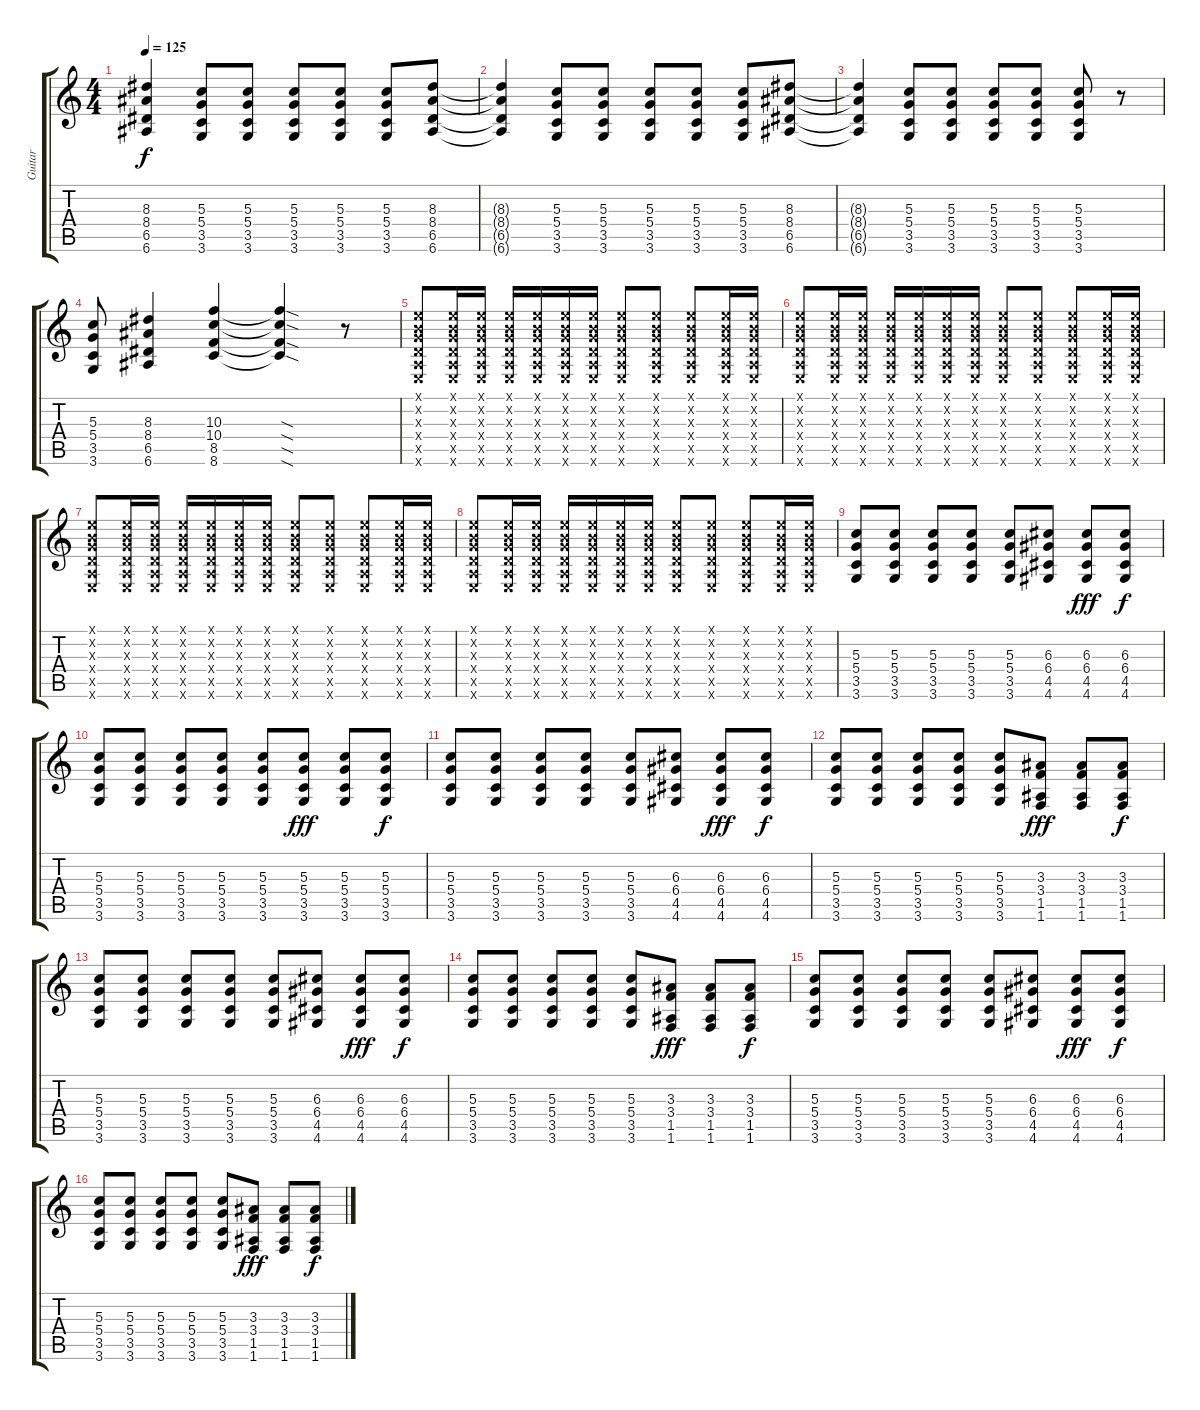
\track ("Guitar" "Guitar") {instrument overdrivenguitar}
\staff {score tabs}
\tuning (E4 B3 G3 D3 A2 E2) {hide}
\ts (4 4)
\tempo 125
\clef g2
\ks c
(8.3 8.4 6.5 6.6).4{dy f} (5.3 5.4 3.5 3.6).8 (5.3 5.4 3.5 3.6).8 (5.3 5.4 3.5 3.6).8 (5.3 5.4 3.5 3.6).8 (5.3 5.4 3.5 3.6).8 (8.3 8.4 6.5 6.6).8 |
(8.3{t} 8.4{t} 6.5{t} 6.6{t}).4 (5.3 5.4 3.5 3.6).8 (5.3 5.4 3.5 3.6).8 (5.3 5.4 3.5 3.6).8 (5.3 5.4 3.5 3.6).8 (5.3 5.4 3.5 3.6).8 (8.3 8.4 6.5 6.6).8 |
(8.3{t} 8.4{t} 6.5{t} 6.6{t}).4 (5.3 5.4 3.5 3.6).8 (5.3 5.4 3.5 3.6).8 (5.3 5.4 3.5 3.6).8 (5.3 5.4 3.5 3.6).8 (5.3 5.4 3.5 3.6).8 r.8 |
(5.3 5.4 3.5 3.6).8 (8.3 8.4 6.5 6.6).4 (10.3 10.4 8.5 8.6).4 (10.3{sod t} 10.4{sod t} 8.5{sod t} 8.6{sod t}).4 r.8 |
(0.1{x} 0.2{x} 0.3{x} 0.4{x} 0.5{x} 0.6{x}).8 (0.1{x} 0.2{x} 0.3{x} 0.4{x} 0.5{x} 0.6{x}).16 (0.1{x} 0.2{x} 0.3{x} 0.4{x} 0.5{x} 0.6{x}).16 (0.1{x} 0.2{x} 0.3{x} 0.4{x} 0.5{x} 0.6{x}).16 (0.1{x} 0.2{x} 0.3{x} 0.4{x} 0.5{x} 0.6{x}).16 (0.1{x} 0.2{x} 0.3{x} 0.4{x} 0.5{x} 0.6{x}).16 (0.1{x} 0.2{x} 0.3{x} 0.4{x} 0.5{x} 0.6{x}).16 (0.1{x} 0.2{x} 0.3{x} 0.4{x} 0.5{x} 0.6{x}).8 (0.1{x} 0.2{x} 0.3{x} 0.4{x} 0.5{x} 0.6{x}).8 (0.1{x} 0.2{x} 0.3{x} 0.4{x} 0.5{x} 0.6{x}).8 (0.1{x} 0.2{x} 0.3{x} 0.4{x} 0.5{x} 0.6{x}).16 (0.1{x} 0.2{x} 0.3{x} 0.4{x} 0.5{x} 0.6{x}).16 |
(0.1{x} 0.2{x} 0.3{x} 0.4{x} 0.5{x} 0.6{x}).8 (0.1{x} 0.2{x} 0.3{x} 0.4{x} 0.5{x} 0.6{x}).16 (0.1{x} 0.2{x} 0.3{x} 0.4{x} 0.5{x} 0.6{x}).16 (0.1{x} 0.2{x} 0.3{x} 0.4{x} 0.5{x} 0.6{x}).16 (0.1{x} 0.2{x} 0.3{x} 0.4{x} 0.5{x} 0.6{x}).16 (0.1{x} 0.2{x} 0.3{x} 0.4{x} 0.5{x} 0.6{x}).16 (0.1{x} 0.2{x} 0.3{x} 0.4{x} 0.5{x} 0.6{x}).16 (0.1{x} 0.2{x} 0.3{x} 0.4{x} 0.5{x} 0.6{x}).8 (0.1{x} 0.2{x} 0.3{x} 0.4{x} 0.5{x} 0.6{x}).8 (0.1{x} 0.2{x} 0.3{x} 0.4{x} 0.5{x} 0.6{x}).8 (0.1{x} 0.2{x} 0.3{x} 0.4{x} 0.5{x} 0.6{x}).16 (0.1{x} 0.2{x} 0.3{x} 0.4{x} 0.5{x} 0.6{x}).16 |
(0.1{x} 0.2{x} 0.3{x} 0.4{x} 0.5{x} 0.6{x}).8 (0.1{x} 0.2{x} 0.3{x} 0.4{x} 0.5{x} 0.6{x}).16 (0.1{x} 0.2{x} 0.3{x} 0.4{x} 0.5{x} 0.6{x}).16 (0.1{x} 0.2{x} 0.3{x} 0.4{x} 0.5{x} 0.6{x}).16 (0.1{x} 0.2{x} 0.3{x} 0.4{x} 0.5{x} 0.6{x}).16 (0.1{x} 0.2{x} 0.3{x} 0.4{x} 0.5{x} 0.6{x}).16 (0.1{x} 0.2{x} 0.3{x} 0.4{x} 0.5{x} 0.6{x}).16 (0.1{x} 0.2{x} 0.3{x} 0.4{x} 0.5{x} 0.6{x}).8 (0.1{x} 0.2{x} 0.3{x} 0.4{x} 0.5{x} 0.6{x}).8 (0.1{x} 0.2{x} 0.3{x} 0.4{x} 0.5{x} 0.6{x}).8 (0.1{x} 0.2{x} 0.3{x} 0.4{x} 0.5{x} 0.6{x}).16 (0.1{x} 0.2{x} 0.3{x} 0.4{x} 0.5{x} 0.6{x}).16 |
(0.1{x} 0.2{x} 0.3{x} 0.4{x} 0.5{x} 0.6{x}).8 (0.1{x} 0.2{x} 0.3{x} 0.4{x} 0.5{x} 0.6{x}).16 (0.1{x} 0.2{x} 0.3{x} 0.4{x} 0.5{x} 0.6{x}).16 (0.1{x} 0.2{x} 0.3{x} 0.4{x} 0.5{x} 0.6{x}).16 (0.1{x} 0.2{x} 0.3{x} 0.4{x} 0.5{x} 0.6{x}).16 (0.1{x} 0.2{x} 0.3{x} 0.4{x} 0.5{x} 0.6{x}).16 (0.1{x} 0.2{x} 0.3{x} 0.4{x} 0.5{x} 0.6{x}).16 (0.1{x} 0.2{x} 0.3{x} 0.4{x} 0.5{x} 0.6{x}).8 (0.1{x} 0.2{x} 0.3{x} 0.4{x} 0.5{x} 0.6{x}).8 (0.1{x} 0.2{x} 0.3{x} 0.4{x} 0.5{x} 0.6{x}).8 (0.1{x} 0.2{x} 0.3{x} 0.4{x} 0.5{x} 0.6{x}).16 (0.1{x} 0.2{x} 0.3{x} 0.4{x} 0.5{x} 0.6{x}).16 |
(5.3 5.4 3.5 3.6).8 (5.3 5.4 3.5 3.6).8 (5.3 5.4 3.5 3.6).8 (5.3 5.4 3.5 3.6).8 (5.3 5.4 3.5 3.6).8 (6.3 6.4 4.5 4.6).8 (6.3 6.4 4.5 4.6).8{dy fff} (6.3 6.4 4.5 4.6).8{dy f} |
(5.3 5.4 3.5 3.6).8 (5.3 5.4 3.5 3.6).8 (5.3 5.4 3.5 3.6).8 (5.3 5.4 3.5 3.6).8 (5.3 5.4 3.5 3.6).8 (5.3 5.4 3.5 3.6).8{dy fff} (5.3 5.4 3.5 3.6).8 (5.3 5.4 3.5 3.6).8{dy f} |
(5.3 5.4 3.5 3.6).8 (5.3 5.4 3.5 3.6).8 (5.3 5.4 3.5 3.6).8 (5.3 5.4 3.5 3.6).8 (5.3 5.4 3.5 3.6).8 (6.3 6.4 4.5 4.6).8 (6.3 6.4 4.5 4.6).8{dy fff} (6.3 6.4 4.5 4.6).8{dy f} |
(5.3 5.4 3.5 3.6).8 (5.3 5.4 3.5 3.6).8 (5.3 5.4 3.5 3.6).8 (5.3 5.4 3.5 3.6).8 (5.3 5.4 3.5 3.6).8 (3.3 3.4 1.5 1.6).8{dy fff} (3.3 3.4 1.5 1.6).8 (3.3 3.4 1.5 1.6).8{dy f} |
(5.3 5.4 3.5 3.6).8 (5.3 5.4 3.5 3.6).8 (5.3 5.4 3.5 3.6).8 (5.3 5.4 3.5 3.6).8 (5.3 5.4 3.5 3.6).8 (6.3 6.4 4.5 4.6).8 (6.3 6.4 4.5 4.6).8{dy fff} (6.3 6.4 4.5 4.6).8{dy f} |
(5.3 5.4 3.5 3.6).8 (5.3 5.4 3.5 3.6).8 (5.3 5.4 3.5 3.6).8 (5.3 5.4 3.5 3.6).8 (5.3 5.4 3.5 3.6).8 (3.3 3.4 1.5 1.6).8{dy fff} (3.3 3.4 1.5 1.6).8 (3.3 3.4 1.5 1.6).8{dy f} |
(5.3 5.4 3.5 3.6).8 (5.3 5.4 3.5 3.6).8 (5.3 5.4 3.5 3.6).8 (5.3 5.4 3.5 3.6).8 (5.3 5.4 3.5 3.6).8 (6.3 6.4 4.5 4.6).8 (6.3 6.4 4.5 4.6).8{dy fff} (6.3 6.4 4.5 4.6).8{dy f} |
(5.3 5.4 3.5 3.6).8 (5.3 5.4 3.5 3.6).8 (5.3 5.4 3.5 3.6).8 (5.3 5.4 3.5 3.6).8 (5.3 5.4 3.5 3.6).8 (3.3 3.4 1.5 1.6).8{dy fff} (3.3 3.4 1.5 1.6).8 (3.3 3.4 1.5 1.6).8{dy f}
